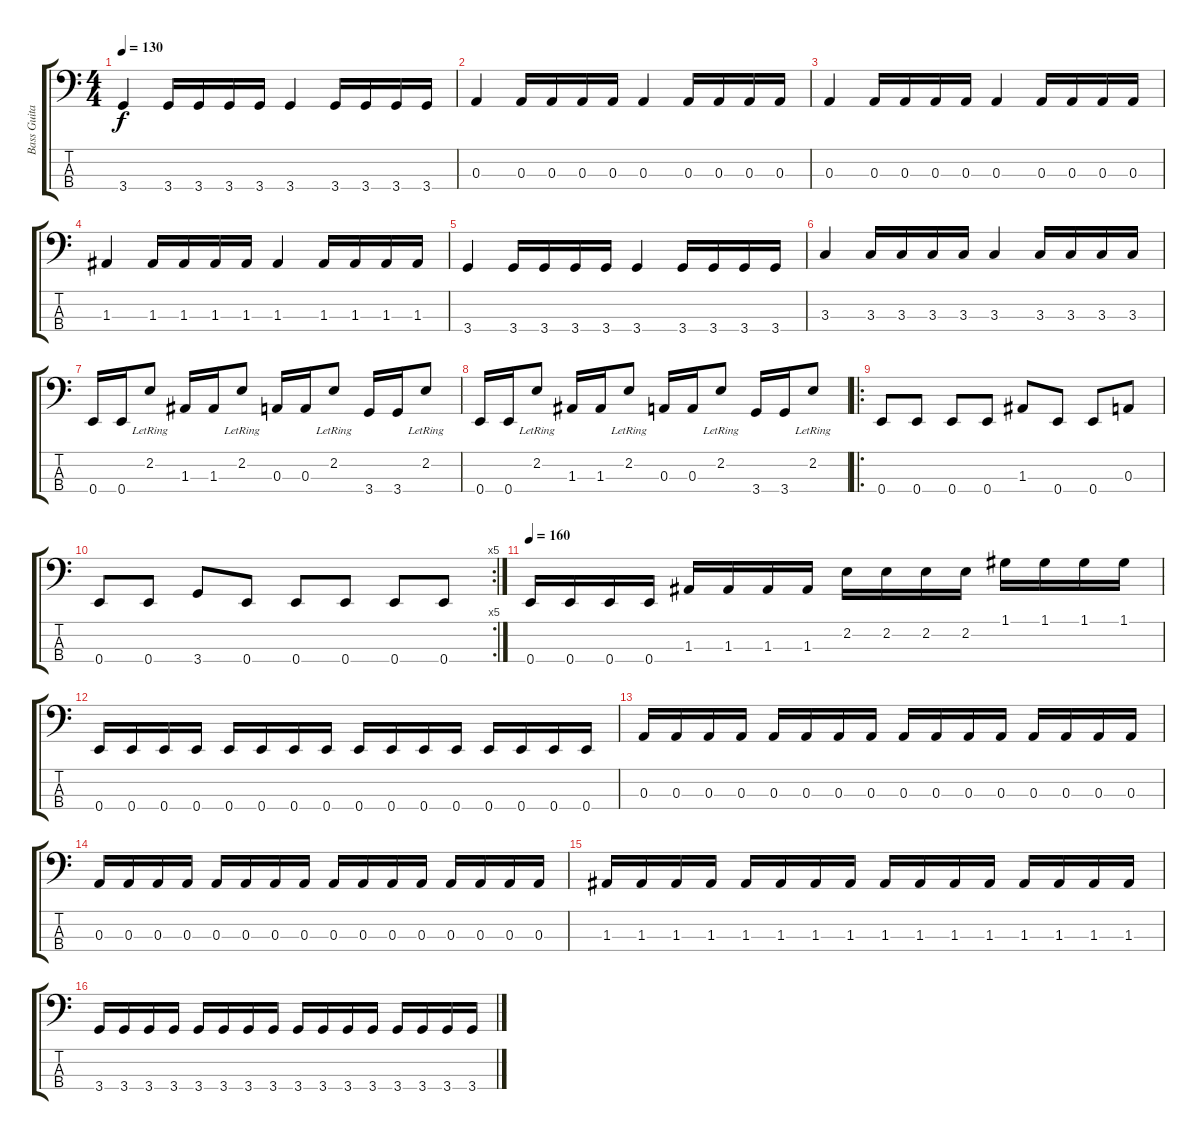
\track ("Bass Guitar" "Bass Guita") {instrument electricbasspick}
\staff {score tabs}
\tuning (G2 D2 A1 E1) {hide}
\ts (4 4)
\tempo 130
\clef f4
\ks c
3.4.4{dy f} 3.4.16 3.4.16 3.4.16 3.4.16 3.4.4 3.4.16 3.4.16 3.4.16 3.4.16 |
0.3.4 0.3.16 0.3.16 0.3.16 0.3.16 0.3.4 0.3.16 0.3.16 0.3.16 0.3.16 |
0.3.4 0.3.16 0.3.16 0.3.16 0.3.16 0.3.4 0.3.16 0.3.16 0.3.16 0.3.16 |
1.3.4 1.3.16 1.3.16 1.3.16 1.3.16 1.3.4 1.3.16 1.3.16 1.3.16 1.3.16 |
3.4.4 3.4.16 3.4.16 3.4.16 3.4.16 3.4.4 3.4.16 3.4.16 3.4.16 3.4.16 |
3.3.4 3.3.16 3.3.16 3.3.16 3.3.16 3.3.4 3.3.16 3.3.16 3.3.16 3.3.16 |
0.4.16 0.4.16 2.2{lr}.8 1.3.16 1.3.16 2.2{lr}.8 0.3.16 0.3.16 2.2{lr}.8 3.4.16 3.4.16 2.2{lr}.8 |
0.4.16 0.4.16 2.2{lr}.8 1.3.16 1.3.16 2.2{lr}.8 0.3.16 0.3.16 2.2{lr}.8 3.4.16 3.4.16 2.2{lr}.8 |
\ro
0.4.8 0.4.8 0.4.8 0.4.8 1.3.8 0.4.8 0.4.8 0.3.8 |
\rc 5
0.4.8 0.4.8 3.4.8 0.4.8 0.4.8 0.4.8 0.4.8 0.4.8 |
\tempo 160
0.4.16 0.4.16 0.4.16 0.4.16 1.3.16 1.3.16 1.3.16 1.3.16 2.2.16 2.2.16 2.2.16 2.2.16 1.1.16 1.1.16 1.1.16 1.1.16 |
0.4.16 0.4.16 0.4.16 0.4.16 0.4.16 0.4.16 0.4.16 0.4.16 0.4.16 0.4.16 0.4.16 0.4.16 0.4.16 0.4.16 0.4.16 0.4.16 |
0.3.16 0.3.16 0.3.16 0.3.16 0.3.16 0.3.16 0.3.16 0.3.16 0.3.16 0.3.16 0.3.16 0.3.16 0.3.16 0.3.16 0.3.16 0.3.16 |
0.3.16 0.3.16 0.3.16 0.3.16 0.3.16 0.3.16 0.3.16 0.3.16 0.3.16 0.3.16 0.3.16 0.3.16 0.3.16 0.3.16 0.3.16 0.3.16 |
1.3.16 1.3.16 1.3.16 1.3.16 1.3.16 1.3.16 1.3.16 1.3.16 1.3.16 1.3.16 1.3.16 1.3.16 1.3.16 1.3.16 1.3.16 1.3.16 |
3.4.16 3.4.16 3.4.16 3.4.16 3.4.16 3.4.16 3.4.16 3.4.16 3.4.16 3.4.16 3.4.16 3.4.16 3.4.16 3.4.16 3.4.16 3.4.16
